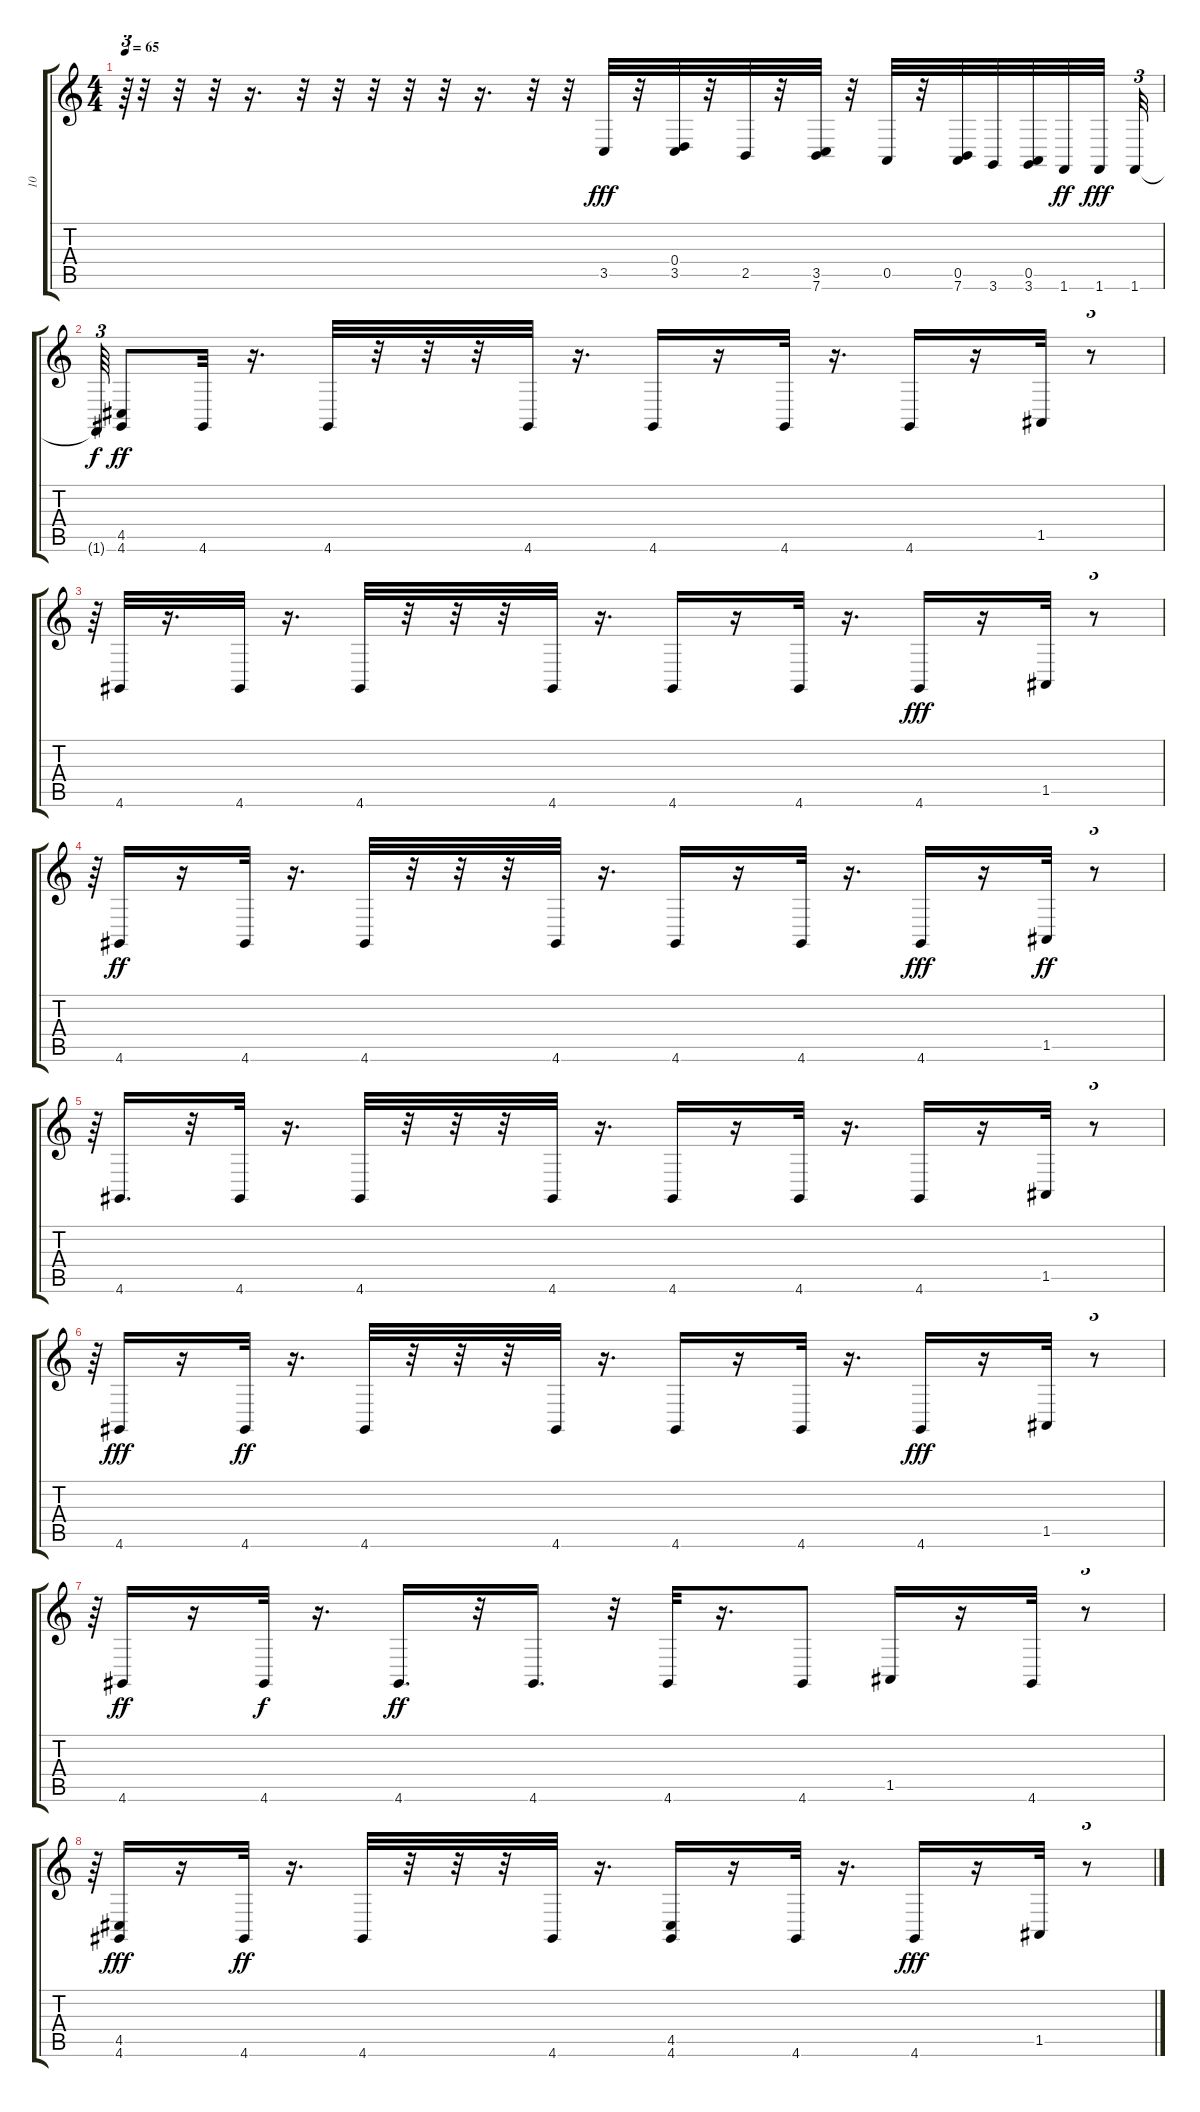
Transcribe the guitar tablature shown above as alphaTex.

\track ("10" "10") {instrument acousticgrandpiano}
\staff {score tabs}
\tuning (E4 B3 G3 D3 A2 E2) {hide}
\ts (4 4)
\tempo 65
\clef g2
\ks c
r.64{tu (3 2) dy fff} r.32 r.32 r.32 r.16{d} r.32 r.32 r.32 r.32 r.32 r.16{d} r.32 r.32 3.5.32 r.32 (0.4 3.5).32 r.32 2.5.32 r.32 (3.5 7.6).32 r.32 0.5.32 r.32 (0.5 7.6).32 3.6.32 (0.5 3.6).32 1.6.32{dy ff} 1.6.32{dy fff beam splitsecondary} 1.6.32{tu (3 2)} |
1.6{t}.64{tu (3 2) dy f} (4.5 4.6).8{dy ff} 4.6.32 r.16{d} 4.6.32 r.32 r.32 r.32 4.6.32 r.16{d} 4.6.16 r.16 4.6.32 r.16{d} 4.6.16 r.16 1.5.32 r.8{tu (3 2)} |
r.64{tu (3 2)} 4.6.32 r.16{d} 4.6.32 r.16{d} 4.6.32 r.32 r.32 r.32 4.6.32 r.16{d} 4.6.16 r.16 4.6.32 r.16{d} 4.6.16{dy fff} r.16 1.5.32 r.8{tu (3 2)} |
r.64{tu (3 2)} 4.6.16{dy ff} r.16 4.6.32 r.16{d} 4.6.32 r.32 r.32 r.32 4.6.32 r.16{d} 4.6.16 r.16 4.6.32 r.16{d} 4.6.16{dy fff} r.16 1.5.32{dy ff} r.8{tu (3 2)} |
r.64{tu (3 2)} 4.6.16{d} r.32 4.6.32 r.16{d} 4.6.32 r.32 r.32 r.32 4.6.32 r.16{d} 4.6.16 r.16 4.6.32 r.16{d} 4.6.16 r.16 1.5.32 r.8{tu (3 2)} |
r.64{tu (3 2)} 4.6.16{dy fff} r.16 4.6.32{dy ff} r.16{d} 4.6.32 r.32 r.32 r.32 4.6.32 r.16{d} 4.6.16 r.16 4.6.32 r.16{d} 4.6.16{dy fff} r.16 1.5.32 r.8{tu (3 2)} |
r.64{tu (3 2)} 4.6.16{dy ff} r.16 4.6.32{dy f} r.16{d} 4.6.16{d dy ff} r.32 4.6.16{d} r.32 4.6.32 r.16{d} 4.6.8 1.5.16 r.16 4.6.32 r.8{tu (3 2)} |
r.64{tu (3 2)} (4.5 4.6).16{dy fff} r.16 4.6.32{dy ff} r.16{d} 4.6.32 r.32 r.32 r.32 4.6.32 r.16{d} (4.5 4.6).16 r.16 4.6.32 r.16{d} 4.6.16{dy fff} r.16 1.5.32 r.8{tu (3 2)}
